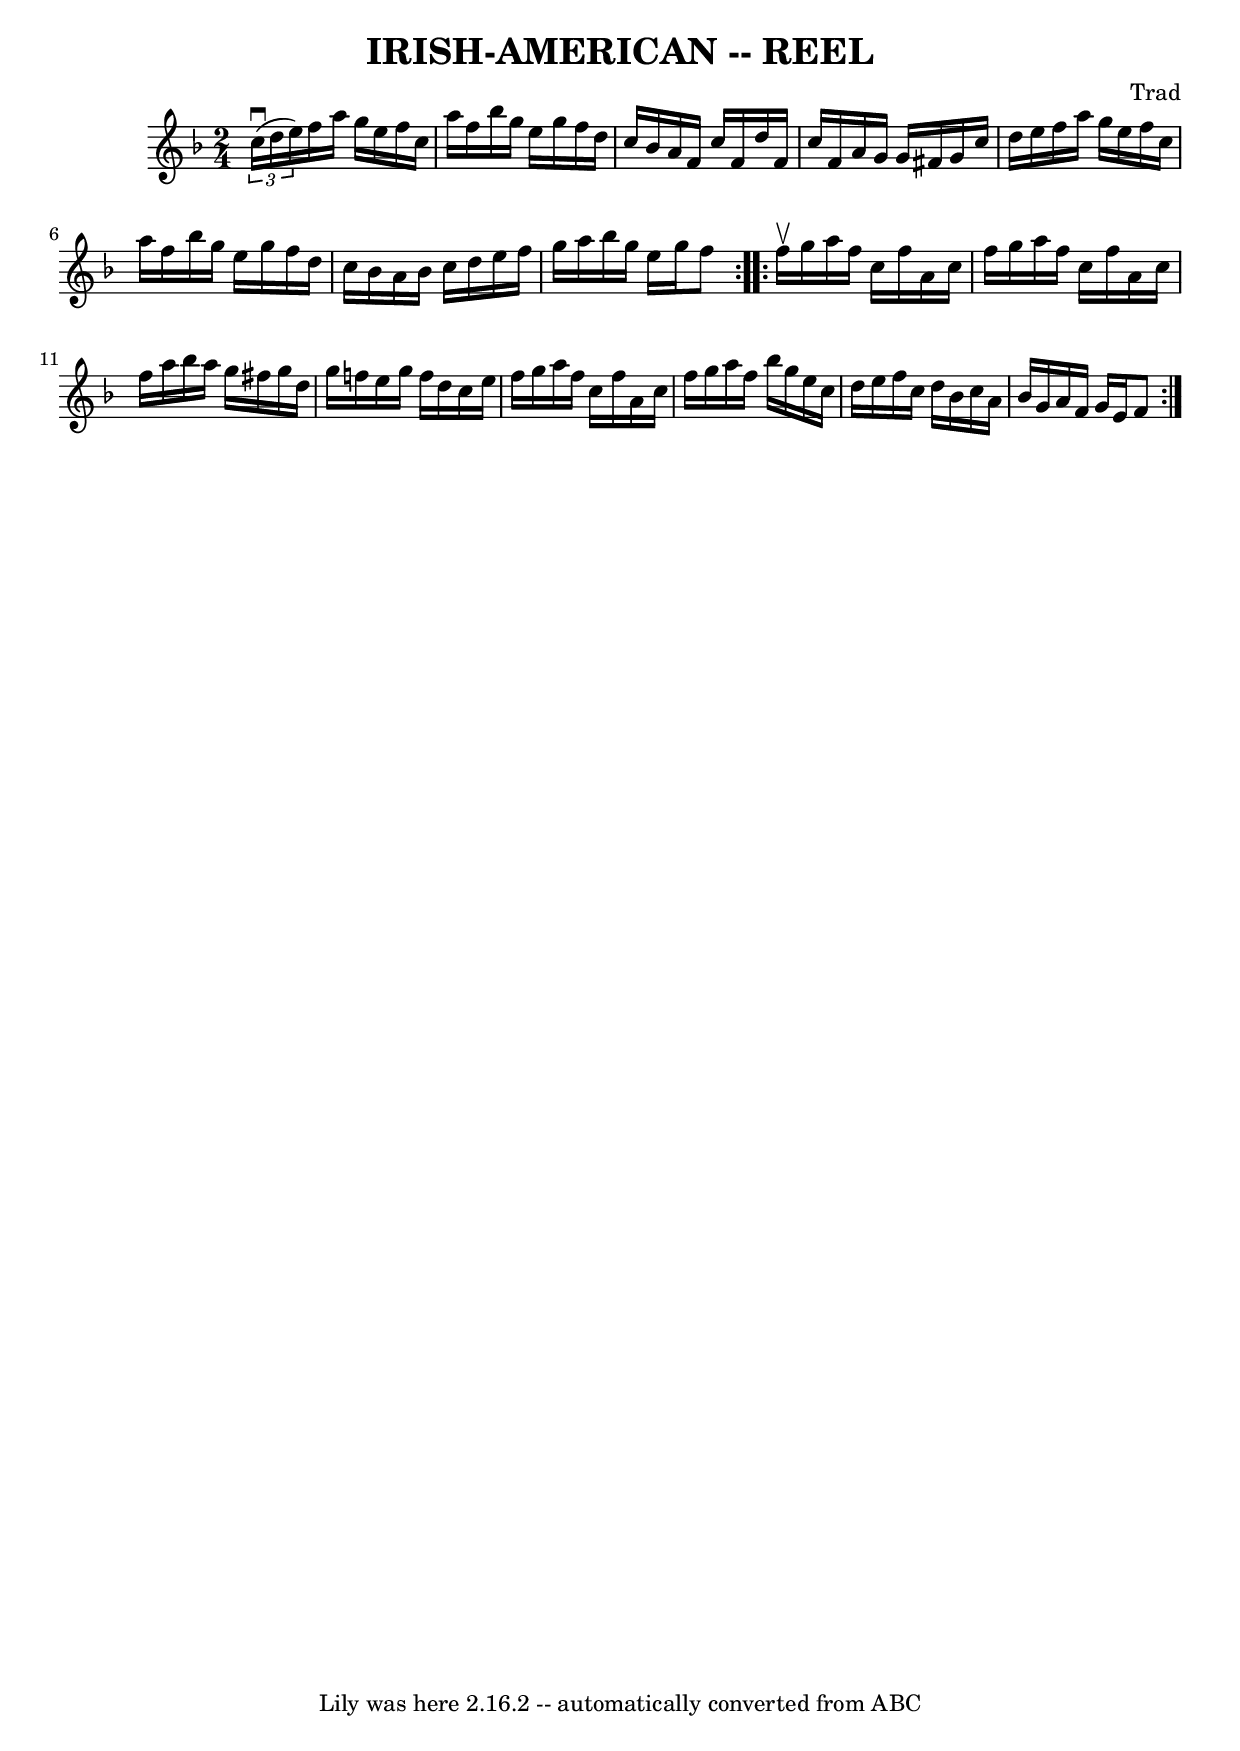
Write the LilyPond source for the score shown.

\version "2.7.40"
\include "Mammoth.ily"
\header {
	book = "Cole's 1000 Fiddle Tunes"
	composer = "Trad"
	crossRefNumber = "1"
	footnotes = ""
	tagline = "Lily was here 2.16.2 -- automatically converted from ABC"
	title = "IRISH-AMERICAN -- REEL"
}
voicedefault =  {
\set Score.defaultBarType = "empty"

\repeat volta 2 {
\time 2/4 \key f \major   \times 2/3 { c''16 (^\downbow d''16 e''16) 
}       |
 f''16 a''16 g''16 e''16 f''16 c''16 a''16  
 f''16    |
 bes''16 g''16 e''16 g''16 f''16 d''16    
c''16 bes'16    |
 a'16 f'16 c''16 f'16 d''16 f'16    
c''16 f'16    |
 a'16 g'16 g'16 fis'16 g'16 c''16    
d''16 e''16    |
     |
 f''16 a''16 g''16 e''16    
f''16 c''16 a''16 f''16    |
 bes''16 g''16 e''16    
g''16 f''16 d''16 c''16 bes'16    |
 a'16 bes'16    
c''16 d''16 e''16 f''16 g''16 a''16    |
 bes''16    
g''16 e''16 g''16 f''8    }     \repeat volta 2 { f''16^\upbow   
g''16        |
 a''16 f''16 c''16 f''16 a'16 c''16    
f''16 g''16    |
 a''16 f''16 c''16 f''16 a'16 c''16  
 f''16 a''16    |
 bes''16 a''16 g''16 fis''16 g''16    
d''16 g''16 f''!16    |
 e''16 g''16 f''16 d''16    
c''16 e''16 f''16 g''16    |
     |
 a''16 f''16    
c''16 f''16 a'16 c''16 f''16 g''16    |
 a''16 f''16  
 bes''16 g''16 e''16 c''16 d''16 e''16    |
 f''16    
c''16 d''16 bes'16 c''16 a'16 bes'16 g'16    |
 a'16  
 f'16 g'16 e'16 f'8    }   
}

\score{
    <<

	\context Staff="default"
	{
	    \voicedefault 
	}

    >>
	\layout {
	}
	\midi {}
}
